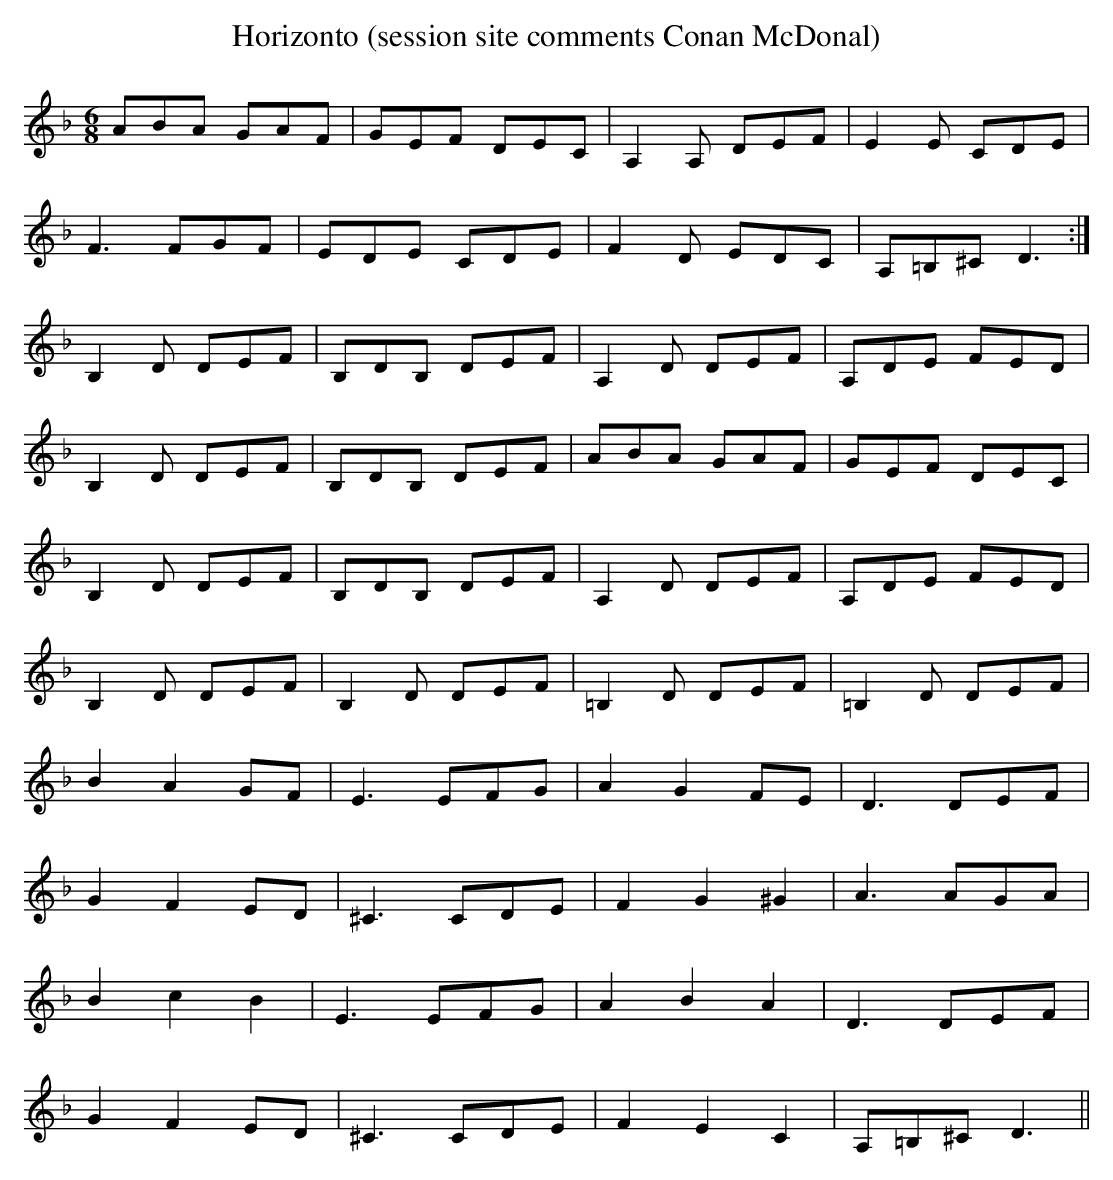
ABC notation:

X:1
T:Horizonto (session site comments Conan McDonal)
L:1/8
M:6/8
K:D minor
ABA GAF|GEF DEC|A,2A, DEF|E2E CDE|
F3 FGF|EDE CDE|F2D EDC|A,=B,^C D3:|
B,2D DEF|B,DB, DEF|A,2D DEF|A,DE FED|
B,2D DEF|B,DB, DEF|ABA GAF|GEF DEC|
B,2D DEF|B,DB, DEF|A,2D DEF|A,DE FED|
B,2D DEF|B,2D DEF|=B,2D DEF|=B,2D DEF|
B2A2GF|E3 EFG|A2G2FE|D3 DEF|
G2F2ED|^C3 CDE|F2G2^G2|A3 AGA|
B2c2B2|E3 EFG|A2B2A2|D3 DEF|
G2F2ED|^C3 CDE|F2E2C2|A,=B,^C D3||
